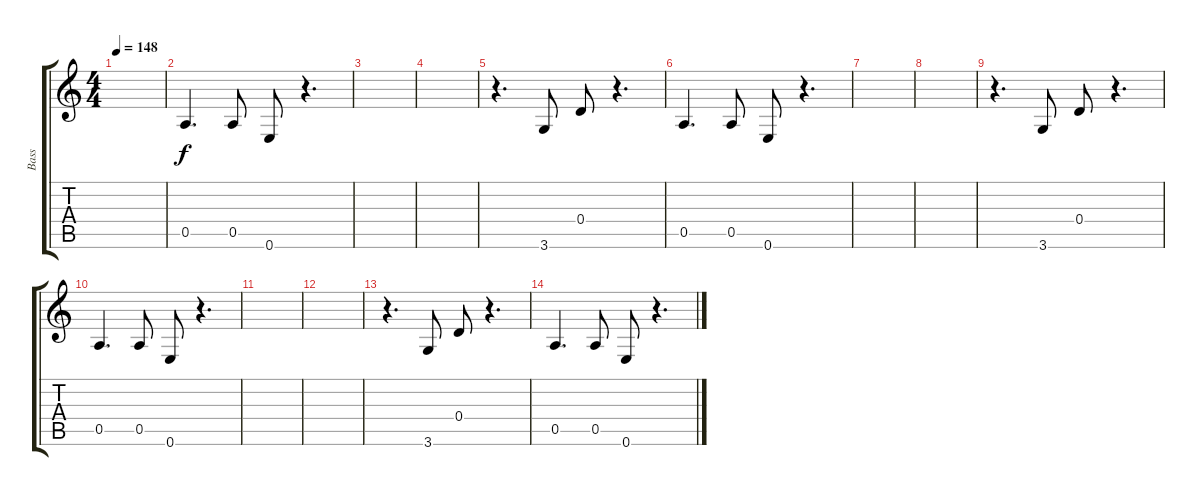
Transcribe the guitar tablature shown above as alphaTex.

\track ("Bass" "Bass") {instrument synthbass1}
\staff {score tabs}
\tuning (E4 B3 G3 D3 A2 E2) {hide}
\ts (4 4)
\tempo 148
\clef g2
\ks c
|
0.5.4{d} 0.5.8 0.6.8 r.4{d} |
|
|
r.4{d} 3.6.8 0.4.8 r.4{d} |
0.5.4{d} 0.5.8 0.6.8 r.4{d} |
|
|
r.4{d} 3.6.8 0.4.8 r.4{d} |
0.5.4{d} 0.5.8 0.6.8 r.4{d} |
|
|
r.4{d} 3.6.8 0.4.8 r.4{d} |
0.5.4{d} 0.5.8 0.6.8 r.4{d}
